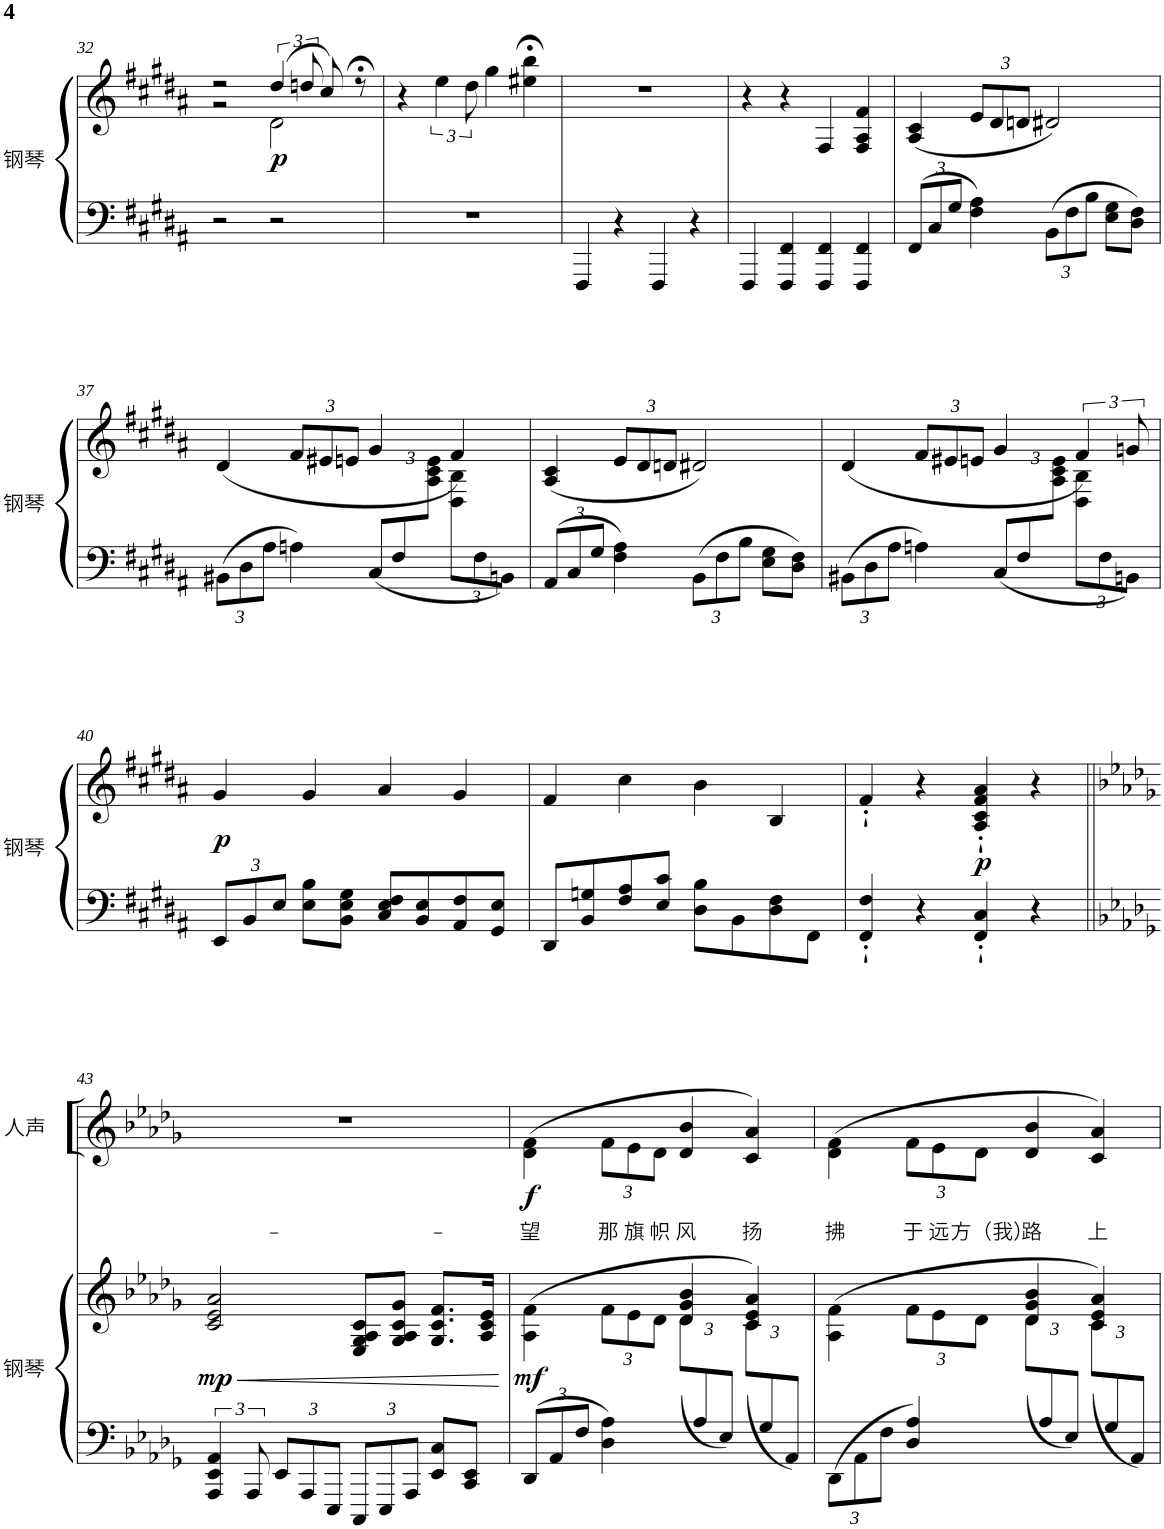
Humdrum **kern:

**kern	**kern	**dynam	**kern	**text	**dynam
*part2	*part2	*part2	*part1	*part1	*part1
*staff3	*staff2	*staff2/3	*staff1	*staff1	*staff1
*I"钢琴	*	*	*I"人声	*	*
!!LO:PB:g=z
*clefF4	*clefG2	*	*clefG2	*	*
*k[f#c#g#d#a#]	*k[f#c#g#d#a#]	*	*k[f#c#g#d#a#]	*	*
*M4/4	*M4/4	*	*M4/4	*	*
=32	=32	=32	=32	=32	=32
*	*^	*	*	*	*
2r	2r	2r	.	1r	.	.
!	!	!	!LO:DY:b	!	!	!
2r	(6dd#/	2d#\	p	.	.	.
.	12ddn/	.	.	.	.	.
.	8cc#/)	.	.	.	.	.
.	8r;<	.	.	.	.	.
*	*v	*v	*	*	*	*
=33	=33	=33	=33	=33	=33
1r	4r	.	1r	.	.
.	6ee\	.	.	.	.
.	12dd#\	.	.	.	.
.	4gg#\	.	.	.	.
.	4ee#X\;< 4bb\;<	.	.	.	.
=34	=34	=34	=34	=34	=34
4FFF#/	1r	.	1r	.	.
4r	.	.	.	.	.
4FFF#/	.	.	.	.	.
4r	.	.	.	.	.
=35	=35	=35	=35	=35	=35
4FFF#/	4r	.	1r	.	.
4FFF#/ 4FF#/	4r	.	.	.	.
4FFF#/ 4FF#/	4F#/	.	.	.	.
4FFF#/ 4FF#/	4F#/ 4A#/ 4f#/	.	.	.	.
=36	=36	=36	=36	=36	=36
*Xbrackettup	*	*	*	*	*
12FF#/L	(4A#/ 4c#/	.	1r	.	.
12C#/	.	.	.	.	.
12G#/J	.	.	.	.	.
*	*Xbrackettup	*	*	*	*
4F#\ 4A#\	12e/L	.	.	.	.
.	12d#/	.	.	.	.
.	12dn/J	.	.	.	.
12BB\L	2d#X/)	.	.	.	.
12F#\	.	.	.	.	.
12B\J	.	.	.	.	.
8E\ 8G#\L	.	.	.	.	.
8D#\ 8F#\J	.	.	.	.	.
!!LO:LB:g=z
=37	=37	=37	=37	=37	=37
*	*^	*	*	*	*
12BB#X\L	(4d#/	3%2ryy	.	1r	.	.
12D#\	.	.	.	.	.	.
12A#\J	.	.	.	.	.	.
4An\	12f#/L	.	.	.	.	.
.	12e#X/	.	.	.	.	.
.	12en/J	.	.	.	.	.
12C#/L	4g#/	.	.	.	.	.
12F#/	.	.	.	.	.	.
6ryy	.	12A#\ 12c#\ 12e\J	.	.	.	.
.	4f#/)	12D#\ 12B\L	.	.	.	.
12F#\	.	6ryy	.	.	.	.
12BBn\J	.	.	.	.	.	.
*	*v	*v	*	*	*	*
=38	=38	=38	=38	=38	=38
12AA#/L	(4A#/ 4c#/	.	1r	.	.
12C#/	.	.	.	.	.
12G#/J	.	.	.	.	.
4F#\ 4A#\	12e/L	.	.	.	.
.	12d#/	.	.	.	.
.	12dn/J	.	.	.	.
12BB\L	2d#X/)	.	.	.	.
12F#\	.	.	.	.	.
12B\J	.	.	.	.	.
8E\ 8G#\L	.	.	.	.	.
8D#\ 8F#\J	.	.	.	.	.
=39	=39	=39	=39	=39	=39
*	*^	*	*	*	*
12BB#X\L	(4d#/	3%2ryy	.	1r	.	.
12D#\	.	.	.	.	.	.
12A#\J	.	.	.	.	.	.
4An\	12f#/L	.	.	.	.	.
.	12e#X/	.	.	.	.	.
.	12en/J	.	.	.	.	.
12C#/L	4g#/	.	.	.	.	.
12F#/	.	.	.	.	.	.
6ryy	.	12A#\ 12c#\ 12e\J	.	.	.	.
*	*brackettup	*Xbrackettup	*	*	*	*
.	6f#/)	12D#\ 12B\L	.	.	.	.
12F#\	.	6ryy	.	.	.	.
12BBn\J	12gn/	.	.	.	.	.
*	*v	*v	*	*	*	*
!!LO:LB:g=z
=40	=40	=40	=40	=40	=40
!	!	!LO:DY:b	!	!	!
12EE/L	4g#/	p	1r	.	.
12BB/	.	.	.	.	.
12E/J	.	.	.	.	.
8E\ 8B\L	4g#/	.	.	.	.
8BB\ 8E\ 8G#\J	.	.	.	.	.
8C#/ 8E/ 8F#/L	4a#/	.	.	.	.
8BB/ 8E/	.	.	.	.	.
8AA#/ 8F#/	4g#/	.	.	.	.
8GG#/ 8E/J	.	.	.	.	.
=41	=41	=41	=41	=41	=41
8DD#/L	4f#/	.	1r	.	.
8BB/ 8Gn/	.	.	.	.	.
8F#/ 8A#/	4cc#\	.	.	.	.
8E/ 8c#/J	.	.	.	.	.
8D#\ 8B\L	4b\	.	.	.	.
8BB\	.	.	.	.	.
8D#\ 8F#\	4B/	.	.	.	.
8FF#\J	.	.	.	.	.
=42	=42	=42	=42	=42	=42
4FF#/'` 4F#/'`	4f#'`/	.	1r	.	.
4r	4r	.	.	.	.
!	!	!LO:DY:b	!	!	!
4FF#/'` 4C#/'`	4A#/'` 4c#/'` 4f#/'` 4a#/'`	p	.	.	.
4r	4r	.	.	.	.
!!LO:LB:g=z
=43||	=43||	=43||	=43||	=43||	=43||
*k[b-e-a-d-g-]	*k[b-e-a-d-g-]	*	*k[b-e-a-d-g-]	*	*
*brackettup	*	*	*	*	*
!	!	!LO:HP:b	!	!	!
!	!	!LO:DY:n=1:b	!	!	!
6AAA-/ 6EE-/ 6AA-/	2c/ 2e-/ 2a-/	< mp	1r	.	.
12AAA-/	.	.	.	.	.
*Xbrackettup	*	*	*	*	*
12EE-/L	.	.	.	.	.
12AAA-/	.	.	.	.	.
12EEE-/J	.	.	.	.	.
12CCC/L	8E-/ 8G-/ 8A-/ 8c/L	.	.	.	.
12EEE-/	.	.	.	.	.
.	8G-/ 8A-/ 8c/ 8g-/J	.	.	.	.
12AAA-/J	.	.	.	.	.
8EE-/ 8C/L	8.G-/ 8.c/ 8.f/L	.	.	.	.
8CC/ 8EE-/J	.	.	.	.	.
.	16A-/ 16c/ 16e-/Jk	.	.	.	.
.	.	[	.	.	.
=44	=44	=44	=44	=44	=44
*	*^	*	*	*	*
!	!	!	!LO:DY:b	!	!LO:LY:b	!LO:DY:b
12DD-/L	(4A-\ 4f\	2ryy	mf	(4d-\ 4f\	望	f
12AA-/	.	.	.	.	.	.
12F/J	.	.	.	.	.	.
*	*	*	*	*Xbrackettup	*	*
!	!	!	!	!	!LO:LY:b	!
4D-\ 4A-\	12f\L	.	.	12f\L	那	.
!	!	!	!	!	!LO:LY:b	!
.	12e-\	.	.	12e-\	旗	.
!	!	!	!	!	!LO:LY:b	!
.	12d-\J	.	.	12d-\J	帜	.
!	!	!	!	!	!LO:LY:b	!
12ryy	4d-/ 4g-/ 4b-/	(<12d-\L	.	4d-/ 4b-/	风	.
12A-/	.	6ryy	.	.	.	.
12E-/J)	.	.	.	.	.	.
!	!	!	!	!	!LO:LY:b	!
12ryy	4c/ 4e-/ 4a-/)	(<12c\L	.	4c/ 4a-/)	扬	.
12G-/	.	6ryy	.	.	.	.
12AA-/J)	.	.	.	.	.	.
=45	=45	=45	=45	=45	=45	=45
!	!	!	!	!	!LO:LY:b	!
12DD-\L	(4A-\ 4f\	2ryy	.	(4d-\ 4f\	拂	.
12AA-\	.	.	.	.	.	.
12F\J	.	.	.	.	.	.
!	!	!	!	!	!LO:LY:b	!
4D-/ 4A-/	12f\L	.	.	12f\L	于	.
!	!	!	!	!	!LO:LY:b	!
.	12e-\	.	.	12e-\	远	.
!	!	!	!	!	!LO:LY:b	!
.	12d-\J	.	.	12d-\J	方（我）	.
!	!	!	!	!	!LO:LY:b	!
12ryy	4d-/ 4g-/ 4b-/	(<12d-\L	.	4d-/ 4b-/	路	.
12A-/	.	6ryy	.	.	.	.
12E-/J)	.	.	.	.	.	.
!	!	!	!	!	!LO:LY:b	!
12ryy	4c/ 4e-/ 4a-/)	(<12c\L	.	4c/ 4a-/)	上	.
12G-/	.	6ryy	.	.	.	.
12AA-/J)	.	.	.	.	.	.
*	*v	*v	*	*	*	*
=	=	=	=	=	=
*-	*-	*-	*-	*-	*-
